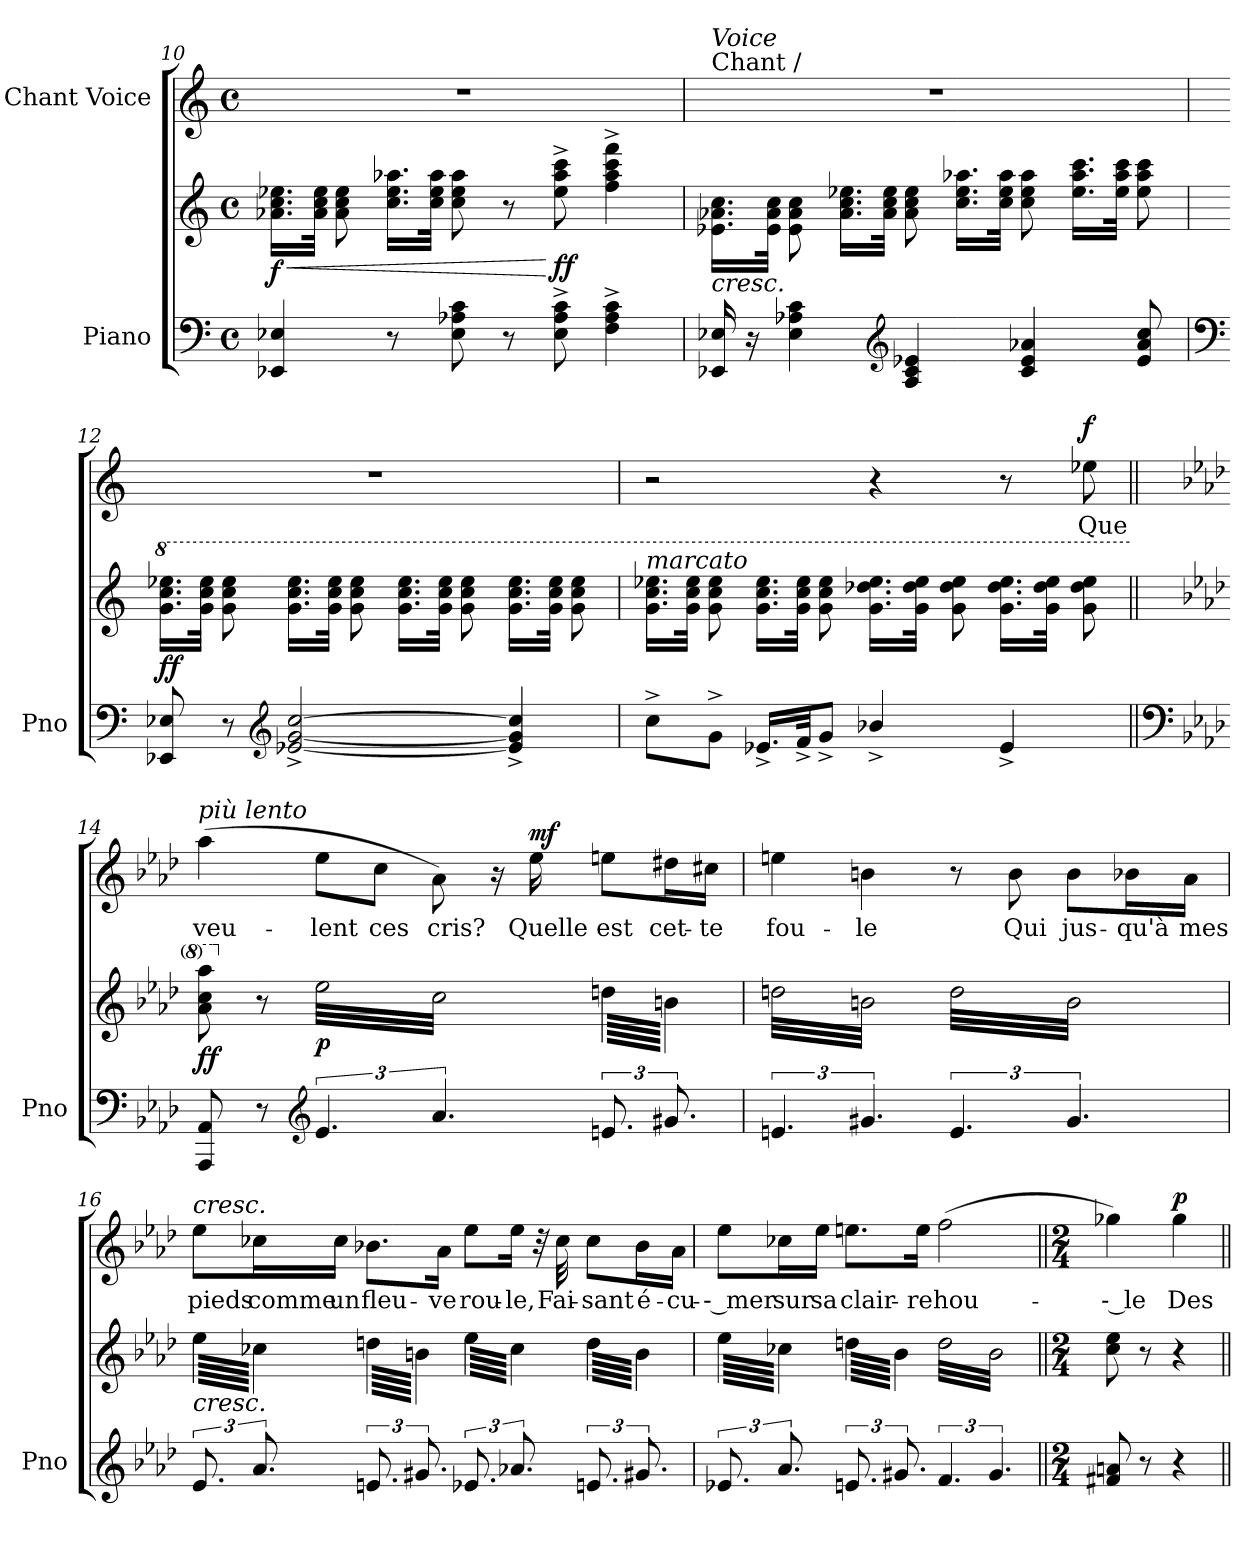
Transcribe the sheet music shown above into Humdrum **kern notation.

**kern	**kern	**dynam	**kern	**text	**dynam
*part2	*part2	*part2	*part1	*part1	*part1
*staff3	*staff2	*staff2/3	*staff1	*staff1	*staff1
*I"Piano	*	*	*I"Chant Voice	*	*
*I'Pno	*	*	*	*	*
*clefF4	*clefG2	*	*clefG2	*	*
*k[]	*k[]	*	*k[]	*	*
*M4/4	*M4/4	*	*M4/4	*	*
*met(c)	*met(c)	*	*met(c)	*	*
=10	=10	=10	=10	=10	=10
!	!	!LO:HP:b	!	!	!
!	!	!LO:DY:n=1:b	!	!	!
4EE-X/ 4E-X/	16.a-X\ 16.cc\ 16.ee-X\LL	< f	1r	.	.
.	32a-\ 32cc\ 32ee-\JJk	.	.	.	.
.	8a-\ 8cc\ 8ee-\	.	.	.	.
8r	16.cc\ 16.ee-\ 16.aa-X\LL	.	.	.	.
.	32cc\ 32ee-\ 32aa-\JJk	.	.	.	.
8E-\ 8A-X\ 8c\	8cc\ 8ee-\ 8aa-\	.	.	.	.
8r	8r	.	.	.	.
!	!	!LO:DY:n=2:b	!	!	!
8E-\^ 8A-\^ 8c\^	8ee-\^ 8aa-\^ 8ccc\^	[ ff	.	.	.
4F\^ 4A-\^ 4c\^	4ff\^ 4aa-\^ 4ccc\^ 4fff\^	.	.	.	.
=11	=11	=11	=11	=11	=11
!	!	!	!LO:TX:a:t=Chant /	!	!
!	!	!	!LO:TX:a:i:t=Voice	!	!
!	!LO:TX:b:i:t=cresc.	!	!	!	!
16EE-X/ 16E-X/	16.e-X\ 16.a-X\ 16.cc\LL	.	1r	.	.
16r	.	.	.	.	.
.	32e-\ 32a-\ 32cc\JJk	.	.	.	.
4E-\ 4A-X\ 4c\	8e-\ 8a-\ 8cc\	.	.	.	.
.	16.a-\ 16.cc\ 16.ee-X\LL	.	.	.	.
.	32a-\ 32cc\ 32ee-\JJk	.	.	.	.
*clefG2	*	*	*	*	*
4A-/ 4c/ 4e-X/	8a-\ 8cc\ 8ee-\	.	.	.	.
.	16.cc\ 16.ee-\ 16.aa-X\LL	.	.	.	.
.	32cc\ 32ee-\ 32aa-\JJk	.	.	.	.
4c/ 4e-/ 4a-X/	8cc\ 8ee-\ 8aa-\	.	.	.	.
.	16.ee-\ 16.aa-\ 16.ccc\LL	.	.	.	.
.	32ee-\ 32aa-\ 32ccc\JJk	.	.	.	.
8e-/ 8a-/ 8cc/	8ee-\ 8aa-\ 8ccc\	.	.	.	.
=12	=12	=12	=12	=12	=12
*clefF4	*	*	*	*	*
*	*8va	*	*	*	*
!	!	!LO:DY:b	!	!	!
8EE-X/ 8E-X/	16.gg\ 16.ccc\ 16.eee-X\LL	ff	1r	.	.
.	32gg\ 32ccc\ 32eee-\JJk	.	.	.	.
8r	8gg\ 8ccc\ 8eee-\	.	.	.	.
*clefG2	*	*	*	*	*
[2e-X/^ [2g/^ [2cc/^	16.gg\ 16.ccc\ 16.eee-\LL	.	.	.	.
.	32gg\ 32ccc\ 32eee-\JJk	.	.	.	.
.	8gg\ 8ccc\ 8eee-\	.	.	.	.
.	16.gg\ 16.ccc\ 16.eee-\LL	.	.	.	.
.	32gg\ 32ccc\ 32eee-\JJk	.	.	.	.
.	8gg\ 8ccc\ 8eee-\	.	.	.	.
4e-/]^ 4g/]^ 4cc/]^	16.gg\ 16.ccc\ 16.eee-\LL	.	.	.	.
.	32gg\ 32ccc\ 32eee-\JJk	.	.	.	.
.	8gg\ 8ccc\ 8eee-\	.	.	.	.
=13	=13	=13	=13	=13	=13
!	!LO:TX:i:t=marcato	!	!	!	!
8cc^\L	16.gg\ 16.ccc\ 16.eee-X\LL	.	2r	.	.
.	32gg\ 32ccc\ 32eee-\JJk	.	.	.	.
8g^\J	8gg\ 8ccc\ 8eee-\	.	.	.	.
16.e-X^/LL	16.gg\ 16.ccc\ 16.eee-\LL	.	.	.	.
32f^/JK	32gg\ 32ccc\ 32eee-\JJk	.	.	.	.
8g^/J	8gg\ 8ccc\ 8eee-\	.	.	.	.
4b-X^/	16.gg\ 16.ddd-X\ 16.eee-\LL	.	4r	.	.
.	32gg\ 32ddd-\ 32eee-\JJk	.	.	.	.
.	8gg\ 8ddd-\ 8eee-\	.	.	.	.
4e-^/	16.gg\ 16.ddd-\ 16.eee-\LL	.	8r	.	.
.	32gg\ 32ddd-\ 32eee-\JJk	.	.	.	.
!	!	!	!	!	!LO:DY:a
.	8gg\ 8ddd-\ 8eee-\	.	8ee-X\	Que	f
=14||	=14||	=14||	=14||	=14||	=14||
*clefF4	*	*	*	*	*
*k[b-e-a-d-]	*k[b-e-a-d-]	*	*k[b-e-a-d-]	*	*
!	!	!	!LO:TX:i:t=più lento	!	!
!	!	!LO:DY:b	!	!	!
8AAA-/ 8AA-/	8aa-\ 8ccc\ 8aaa-\	ff	(4aa-\	veu-	.
*	*X8va	*	*	*	*
8r	8r	.	.	.	.
*clefG2	*	*	*	*	*
!	!	!LO:DY:b	!	!	!
*	*tremolo	*	*	*	*
6.e-/	32ee-\LLL	p	8ee-\L	-lent	.
.	32cc\	.	.	.	.
.	32ee-\	.	.	.	.
.	32cc\	.	.	.	.
.	32ee-\	.	8cc\J	ces	.
.	32cc\	.	.	.	.
.	32ee-\	.	.	.	.
.	32cc\	.	.	.	.
6.a-/	32ee-\	.	8a-\)	cris?	.
.	32cc\	.	.	.	.
.	32ee-\	.	.	.	.
.	32cc\	.	.	.	.
.	32ee-\	.	16r	.	.
.	32cc\	.	.	.	.
!	!	!	!	!	!LO:DY:a
.	32ee-\	.	16ee-\	Quelle	mf
.	32cc\JJJ	.	.	.	.
12.en/	64ddn\LLLL	.	8een\L	est	.
.	64bn\	.	.	.	.
.	64ddn\	.	.	.	.
.	64bn\	.	.	.	.
.	64ddn\	.	.	.	.
.	64bn\	.	.	.	.
.	64ddn\	.	.	.	.
.	64bn\	.	.	.	.
12.g#X/	64ddn\	.	16dd#X\L	cet-	.
.	64bn\	.	.	.	.
.	64ddn\	.	.	.	.
.	64bn\	.	.	.	.
.	64ddn\	.	16cc#X\JJ	-te	.
.	64bn\	.	.	.	.
.	64ddn\	.	.	.	.
.	64bn\JJJJ	.	.	.	.
=15	=15	=15	=15	=15	=15
6.en/	32ddn\LLL	.	4een\	fou-	.
.	.	.	.	.	.
.	32bn\	.	.	.	.
.	.	.	.	.	.
.	32ddn\	.	.	.	.
.	.	.	.	.	.
.	32bn\	.	.	.	.
.	.	.	.	.	.
.	32ddn\	.	.	.	.
.	32bn\	.	.	.	.
.	32ddn\	.	.	.	.
.	32bn\	.	.	.	.
6.g#X/	32ddn\	.	4bn\	-le	.
.	32bn\	.	.	.	.
.	32ddn\	.	.	.	.
.	32bn\	.	.	.	.
.	32ddn\	.	.	.	.
.	32bn\	.	.	.	.
.	32ddn\	.	.	.	.
.	32bn\JJJ	.	.	.	.
6.e/	32dd\LLL	.	8r	.	.
.	32b\	.	.	.	.
.	32dd\	.	.	.	.
.	32b\	.	.	.	.
.	32dd\	.	8b\	Qui	.
.	32b\	.	.	.	.
.	32dd\	.	.	.	.
.	32b\	.	.	.	.
6.g#/	32dd\	.	8b\L	jus-	.
.	32b\	.	.	.	.
.	32dd\	.	.	.	.
.	32b\	.	.	.	.
.	32dd\	.	16b-X\L	-qu'à	.
.	32b\	.	.	.	.
.	32dd\	.	16a-\JJ	mes	.
.	32b\JJJ	.	.	.	.
=16	=16	=16	=16	=16	=16
!	!	!	!LO:TX:a:i:t=cresc.	!	!
!	!LO:TX:b:i:t=cresc.	!	!	!	!
12.e-/	64ee-\LLLL	.	8ee-\L	pieds	.
.	64cc-X\	.	.	.	.
.	64ee-\	.	.	.	.
.	64cc-X\	.	.	.	.
.	64ee-\	.	.	.	.
.	64cc-X\	.	.	.	.
.	64ee-\	.	.	.	.
.	64cc-X\	.	.	.	.
12.a-/	64ee-\	.	16cc-X\L	comme	.
.	64cc-X\	.	.	.	.
.	64ee-\	.	.	.	.
.	64cc-X\	.	.	.	.
.	64ee-\	.	16cc-\JJ	un	.
.	64cc-X\	.	.	.	.
.	64ee-\	.	.	.	.
.	64cc-X\JJJJ	.	.	.	.
12.en/	64ddn\LLLL	.	8.b-X\L	fleu-	.
.	64bn\	.	.	.	.
.	64ddn\	.	.	.	.
.	64bn\	.	.	.	.
.	64ddn\	.	.	.	.
.	64bn\	.	.	.	.
.	64ddn\	.	.	.	.
.	64bn\	.	.	.	.
12.g#X/	64ddn\	.	.	.	.
.	64bn\	.	.	.	.
.	64ddn\	.	.	.	.
.	64bn\	.	.	.	.
.	64ddn\	.	16a-\Jk	-ve	.
.	64bn\	.	.	.	.
.	64ddn\	.	.	.	.
.	64bn\JJJJ	.	.	.	.
12.e-X/	64ee-\LLLL	.	8ee-\L	rou-	.
.	64cc-\	.	.	.	.
.	64ee-\	.	.	.	.
.	64cc-\	.	.	.	.
.	64ee-\	.	.	.	.
.	64cc-\	.	.	.	.
.	64ee-\	.	.	.	.
.	64cc-\	.	.	.	.
12.a-X/	64ee-\	.	16ee-\Jk	-le,	.
.	64cc-\	.	.	.	.
.	64ee-\	.	.	.	.
.	64cc-\	.	.	.	.
.	64ee-\	.	32r	.	.
.	64cc-\	.	.	.	.
.	64ee-\	.	32cc-\	Fai-	.
.	64cc-\JJJJ	.	.	.	.
12.en/	64dd\LLLL	.	8cc-\L	-sant	.
.	64b\	.	.	.	.
.	64dd\	.	.	.	.
.	64b\	.	.	.	.
.	64dd\	.	.	.	.
.	64b\	.	.	.	.
.	64dd\	.	.	.	.
.	64b\	.	.	.	.
12.g#X/	64dd\	.	16b-\L	é-	.
.	64b\	.	.	.	.
.	64dd\	.	.	.	.
.	64b\	.	.	.	.
.	64dd\	.	16a-\JJ	-cu-	.
.	64b\	.	.	.	.
.	64dd\	.	.	.	.
.	64b\JJJJ	.	.	.	.
=17	=17	=17	=17	=17	=17
12.e-X/	64ee-\LLLL	.	8ee-\L	-- mer	.
.	64cc-X\	.	.	.	.
.	64ee-\	.	.	.	.
.	64cc-X\	.	.	.	.
.	64ee-\	.	.	.	.
.	64cc-X\	.	.	.	.
.	64ee-\	.	.	.	.
.	64cc-X\	.	.	.	.
12.a-/	64ee-\	.	16cc-X\L	sur	.
.	64cc-X\	.	.	.	.
.	64ee-\	.	.	.	.
.	64cc-X\	.	.	.	.
.	64ee-\	.	16ee-\JJ	sa	.
.	64cc-X\	.	.	.	.
.	64ee-\	.	.	.	.
.	64cc-X\JJJJ	.	.	.	.
12.en/	64ddn\LLLL	.	8.een\L	clair-	.
.	64b-\	.	.	.	.
.	64ddn\	.	.	.	.
.	64b-\	.	.	.	.
.	64ddn\	.	.	.	.
.	64b-\	.	.	.	.
.	64ddn\	.	.	.	.
.	64b-\	.	.	.	.
12.g#X/	64ddn\	.	.	.	.
.	64b-\	.	.	.	.
.	64ddn\	.	.	.	.
.	64b-\	.	.	.	.
.	64ddn\	.	16ee\Jk	-re	.
.	64b-\	.	.	.	.
.	64ddn\	.	.	.	.
.	64b-\JJJJ	.	.	.	.
6.f/	32dd\LLL	.	(2ff\	hou-	.
.	.	.	.	.	.
.	32b-\	.	.	.	.
.	.	.	.	.	.
.	32dd\	.	.	.	.
.	.	.	.	.	.
.	32b-\	.	.	.	.
.	.	.	.	.	.
.	32dd\	.	.	.	.
.	32b-\	.	.	.	.
.	32dd\	.	.	.	.
.	32b-\	.	.	.	.
6.g#/	32dd\	.	.	.	.
.	32b-\	.	.	.	.
.	32dd\	.	.	.	.
.	32b-\	.	.	.	.
.	32dd\	.	.	.	.
.	32b-\	.	.	.	.
.	32dd\	.	.	.	.
.	32b-\JJJ	.	.	.	.
*	*Xtremolo	*	*	*	*
=18||	=18||	=18||	=18||	=18||	=18||
*M2/4	*M2/4	*	*M2/4	*	*
8f#X/ 8an/	8cc\ 8ee-\	.	4gg-X\)	-- le	.
.	.	.	.	.	.
.	.	.	.	.	.
.	.	.	.	.	.
8r	8r	.	.	.	.
.	.	.	.	.	.
.	.	.	.	.	.
.	.	.	.	.	.
!	!	!	!	!	!LO:DY:a
4r	4r	.	4gg-\	Des	p
=||	=||	=||	=||	=||	=||
*-	*-	*-	*-	*-	*-
